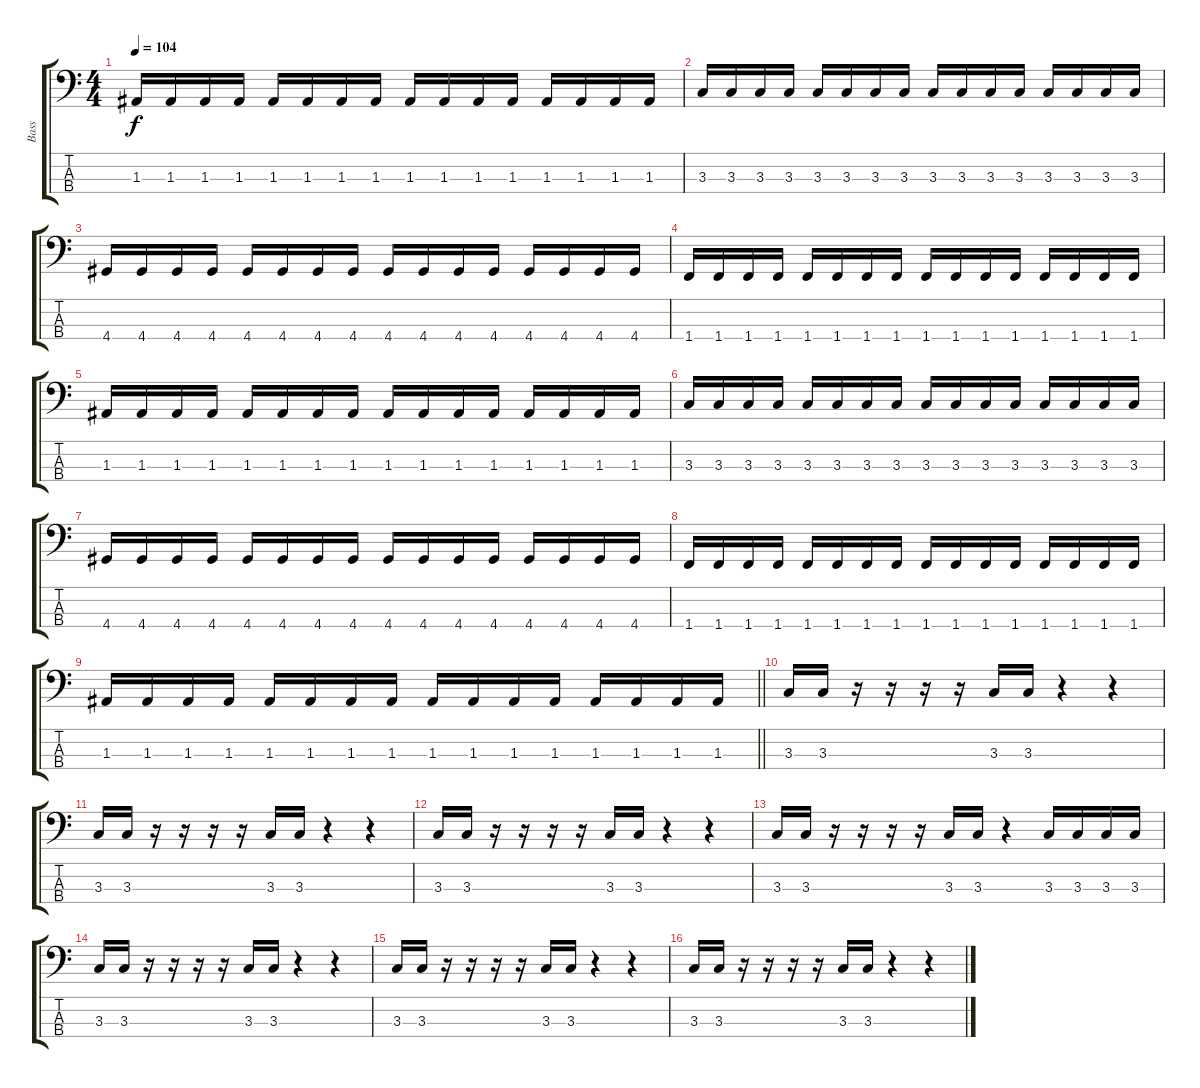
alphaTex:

\track ("Bass" "Bass") {instrument electricbassfinger}
\staff {score tabs}
\tuning (G2 D2 A1 E1) {hide}
\ts (4 4)
\tempo 104
\clef f4
\ks c
1.3.16{dy f} 1.3.16 1.3.16 1.3.16 1.3.16 1.3.16 1.3.16 1.3.16 1.3.16 1.3.16 1.3.16 1.3.16 1.3.16 1.3.16 1.3.16 1.3.16 |
3.3.16 3.3.16 3.3.16 3.3.16 3.3.16 3.3.16 3.3.16 3.3.16 3.3.16 3.3.16 3.3.16 3.3.16 3.3.16 3.3.16 3.3.16 3.3.16 |
4.4.16 4.4.16 4.4.16 4.4.16 4.4.16 4.4.16 4.4.16 4.4.16 4.4.16 4.4.16 4.4.16 4.4.16 4.4.16 4.4.16 4.4.16 4.4.16 |
1.4.16 1.4.16 1.4.16 1.4.16 1.4.16 1.4.16 1.4.16 1.4.16 1.4.16 1.4.16 1.4.16 1.4.16 1.4.16 1.4.16 1.4.16 1.4.16 |
1.3.16 1.3.16 1.3.16 1.3.16 1.3.16 1.3.16 1.3.16 1.3.16 1.3.16 1.3.16 1.3.16 1.3.16 1.3.16 1.3.16 1.3.16 1.3.16 |
3.3.16 3.3.16 3.3.16 3.3.16 3.3.16 3.3.16 3.3.16 3.3.16 3.3.16 3.3.16 3.3.16 3.3.16 3.3.16 3.3.16 3.3.16 3.3.16 |
4.4.16 4.4.16 4.4.16 4.4.16 4.4.16 4.4.16 4.4.16 4.4.16 4.4.16 4.4.16 4.4.16 4.4.16 4.4.16 4.4.16 4.4.16 4.4.16 |
1.4.16 1.4.16 1.4.16 1.4.16 1.4.16 1.4.16 1.4.16 1.4.16 1.4.16 1.4.16 1.4.16 1.4.16 1.4.16 1.4.16 1.4.16 1.4.16 |
\barLineRight lightlight
1.3.16 1.3.16 1.3.16 1.3.16 1.3.16 1.3.16 1.3.16 1.3.16 1.3.16 1.3.16 1.3.16 1.3.16 1.3.16 1.3.16 1.3.16 1.3.16 |
3.3.16 3.3.16 r.16 r.16 r.16 r.16 3.3.16 3.3.16 r.4 r.4 |
3.3.16 3.3.16 r.16 r.16 r.16 r.16 3.3.16 3.3.16 r.4 r.4 |
3.3.16 3.3.16 r.16 r.16 r.16 r.16 3.3.16 3.3.16 r.4 r.4 |
3.3.16 3.3.16 r.16 r.16 r.16 r.16 3.3.16 3.3.16 r.4 3.3.16 3.3.16 3.3.16 3.3.16 |
3.3.16 3.3.16 r.16 r.16 r.16 r.16 3.3.16 3.3.16 r.4 r.4 |
3.3.16 3.3.16 r.16 r.16 r.16 r.16 3.3.16 3.3.16 r.4 r.4 |
3.3.16 3.3.16 r.16 r.16 r.16 r.16 3.3.16 3.3.16 r.4 r.4
